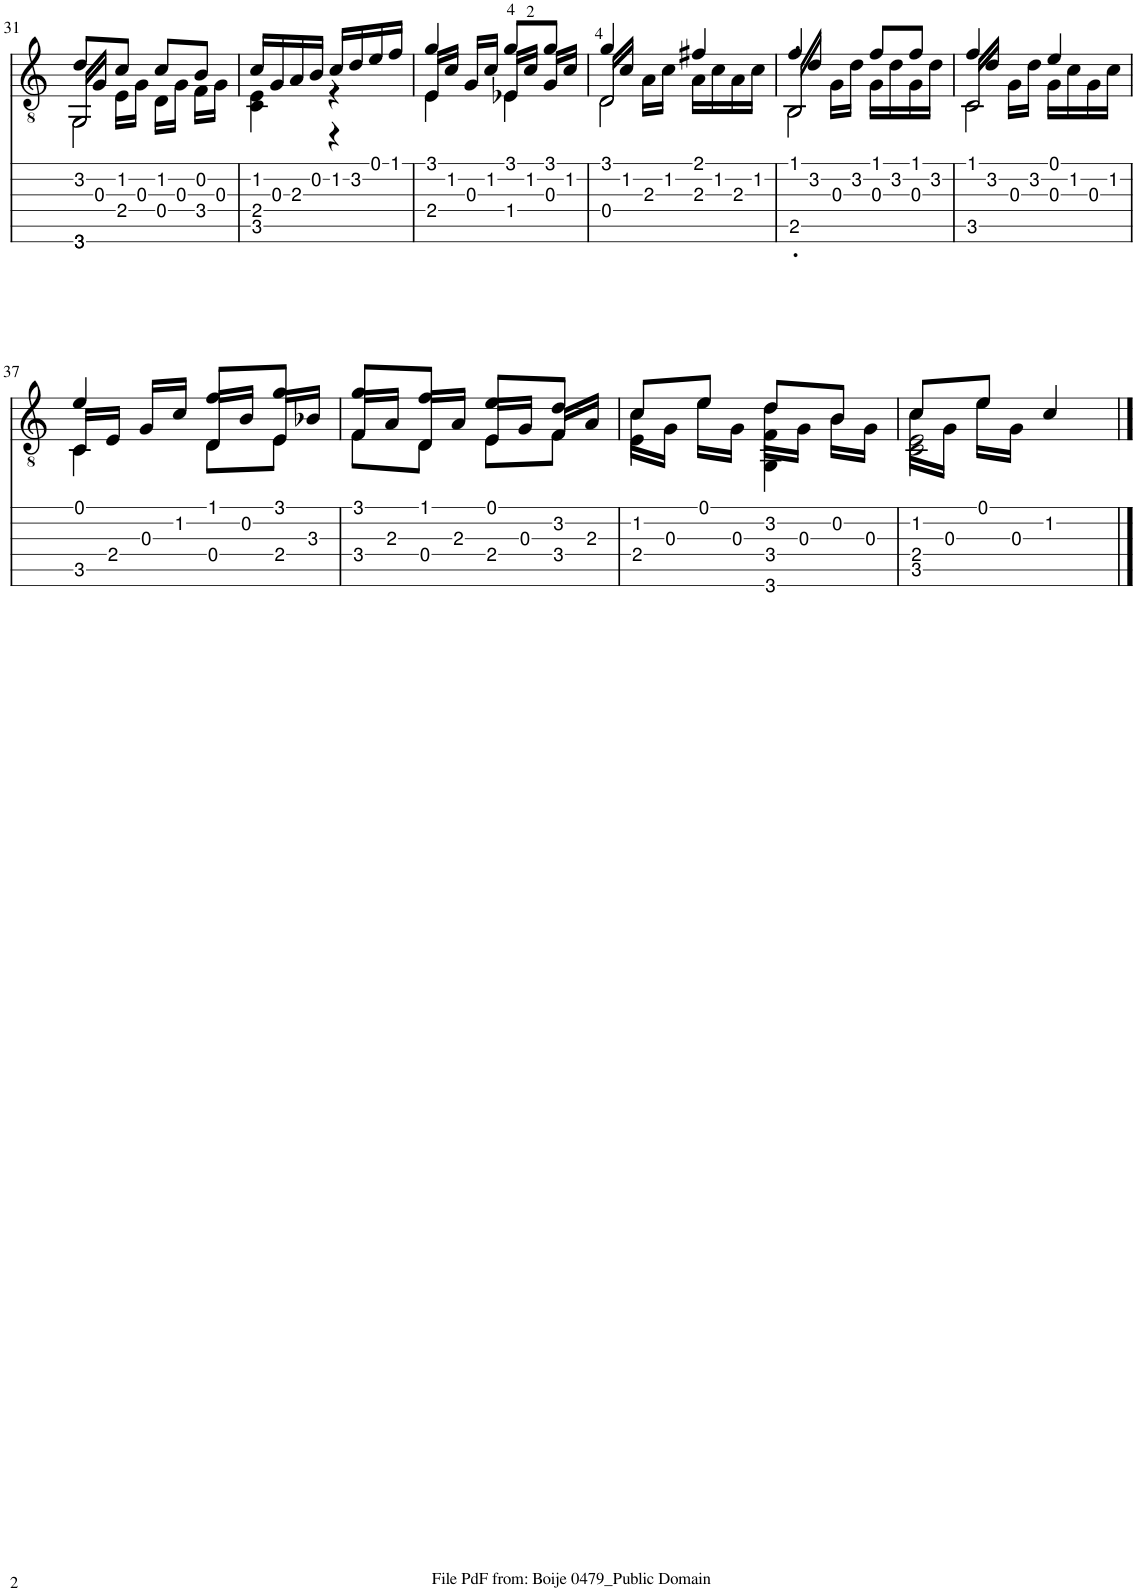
**kern	**kern
*part1	*part1
*staff2	*staff1
*I"Guitar	*
*I'Guit.	*
!!LO:PB:g=z
*	*clefGv2
*k[]	*k[]
*M2/4	*M2/4
=31	=31
*^	*^
*	*^	*	*
!	!	!	!	!LO:N:head=open
*	*	*	*	*^
8dL	16GGLL	2GG	8d/L	16GG/LL	2GG\
.	16GJ	.	.	16G/JJ	.
8cJ	16EL	.	8c/J	16E\LL	.
.	16GJJ	.	.	16G\JJ	.
8cL	16DLL	.	8c/L	16D\LL	.
.	16GJ	.	.	16G\JJ	.
8BJ	16FL	.	8B/J	16F\LL	.
.	16GJJ	.	.	16G\JJ	.
=32	=32	=32	=32	=32	=32
16cLL	4ryy	4C 4E	16c/LL	4ryy	4C\ 4E\
16GJ	.	.	16G/	.	.
16AL	.	.	16A/	.	.
16BJJ	.	.	16B/JJ	.	.
16cLL	4r	4r	16c/LL	4r	4r
16dJ	.	.	16d/	.	.
16eL	.	.	16e/	.	.
16fJJ	.	.	16f/JJ	.	.
=33	=33	=33	=33	=33	=33
4g	16ELL	4E	4g/	16E/LL	4E\
.	16cJ	.	.	16c/JJ	.
.	16GL	.	.	16G/LL	.
.	16cJJ	.	.	16c/JJ	.
8gL	16E-XLL	4E-	8g/L	16E-X/LL	4E-\
.	16cJ	.	.	16c/JJ	.
8gJ	16GL	.	8g/J	16G/LL	.
.	16cJJ	.	.	16c/JJ	.
=34	=34	=34	=34	=34	=34
!	!	!	!	!LO:N:head=open	!
4g	16DLL	2D	4g/	16D/LL	2D\
.	16cJ	.	.	16c/JJ	.
.	16AL	.	.	16A\LL	.
.	16cJJ	.	.	16c\JJ	.
4f#X	16ALL	.	4f#X/	16A\LL	.
.	16cJ	.	.	16c\	.
.	16AL	.	.	16A\	.
.	16cJJ	.	.	16c\JJ	.
=35	=35	=35	=35	=35	=35
!	!	!	!	!LO:N:head=open	!
4f	16BB'LL	2BB	4f/	16BB'/LL	2BB\
.	16dJ	.	.	16d/JJ	.
.	16GL	.	.	16G\LL	.
.	16dJJ	.	.	16d\JJ	.
8fL	16GLL	.	8f/L	16G\LL	.
.	16dJ	.	.	16d\	.
8fJ	16GL	.	8f/J	16G\	.
.	16dJJ	.	.	16d\JJ	.
=36	=36	=36	=36	=36	=36
!	!	!	!	!LO:N:head=open	!
4f	16CLL	2C	4f/	16C/LL	2C\
.	16dJ	.	.	16d/JJ	.
.	16GL	.	.	16G\LL	.
.	16dJJ	.	.	16d\JJ	.
4e	16GLL	.	4e/	16G\LL	.
.	16cJ	.	.	16c\	.
.	16GL	.	.	16G\	.
.	16cJJ	.	.	16c\JJ	.
!!LO:LB:g=z	!!	!!
=37	=37	=37	=37	=37	=37
4e	16CLL	4C	4e/	16C/LL	4C\
.	16EJ	.	.	16E/JJ	.
.	16GL	.	.	16G/LL	.
.	16cJJ	.	.	16c/JJ	.
8fL	16DLL	8DL	8f/L	16D/LL	8D\L
.	16BJ	.	.	16B/JJ	.
8gJ	16EL	8EJ	8g/J	16E/LL	8E\J
.	16B-XJJ	.	.	16B-X/JJ	.
=38	=38	=38	=38	=38	=38
8gL	8FL	16FLL	8g/L	8F\L	16F/LL
.	.	16AJ	.	.	16A/JJ
8fJ	8DJ	16DL	8f/J	8D\J	16D/LL
.	.	16AJJ	.	.	16A/JJ
8eL	8EL	16ELL	8e/L	8E\L	16E/LL
.	.	16GJ	.	.	16G/JJ
8dJ	8FJ	16FL	8d/J	8F\J	16F/LL
.	.	16AJJ	.	.	16A/JJ
=39	=39	=39	=39	=39	=39
8cL	16cLL	4E	8c/L	16c\LL	4E\
.	16GJ	.	.	16G\JJ	.
8eJ	16eL	.	8e/J	16e\LL	.
.	16GJJ	.	.	16G\JJ	.
8dL	16dLL	4GG 4F	8d/L	16d\LL	4GG\ 4F\
.	16GJ	.	.	16G\JJ	.
8BJ	16BL	.	8B/J	16B\LL	.
.	16GJJ	.	.	16G\JJ	.
=40	=40	=40	=40	=40	=40
8cL	16cLL	2C 2E	8c/L	16c\LL	2C\ 2E\
.	16GJ	.	.	16G\JJ	.
8eJ	16eL	.	8e/J	16e\LL	.
.	16GJJ	.	.	16G\JJ	.
4c	4ryy	.	4c/	4ryy	.
*v	*v	*v	*	*	*
*	*v	*v	*v
==	==
*-	*-
